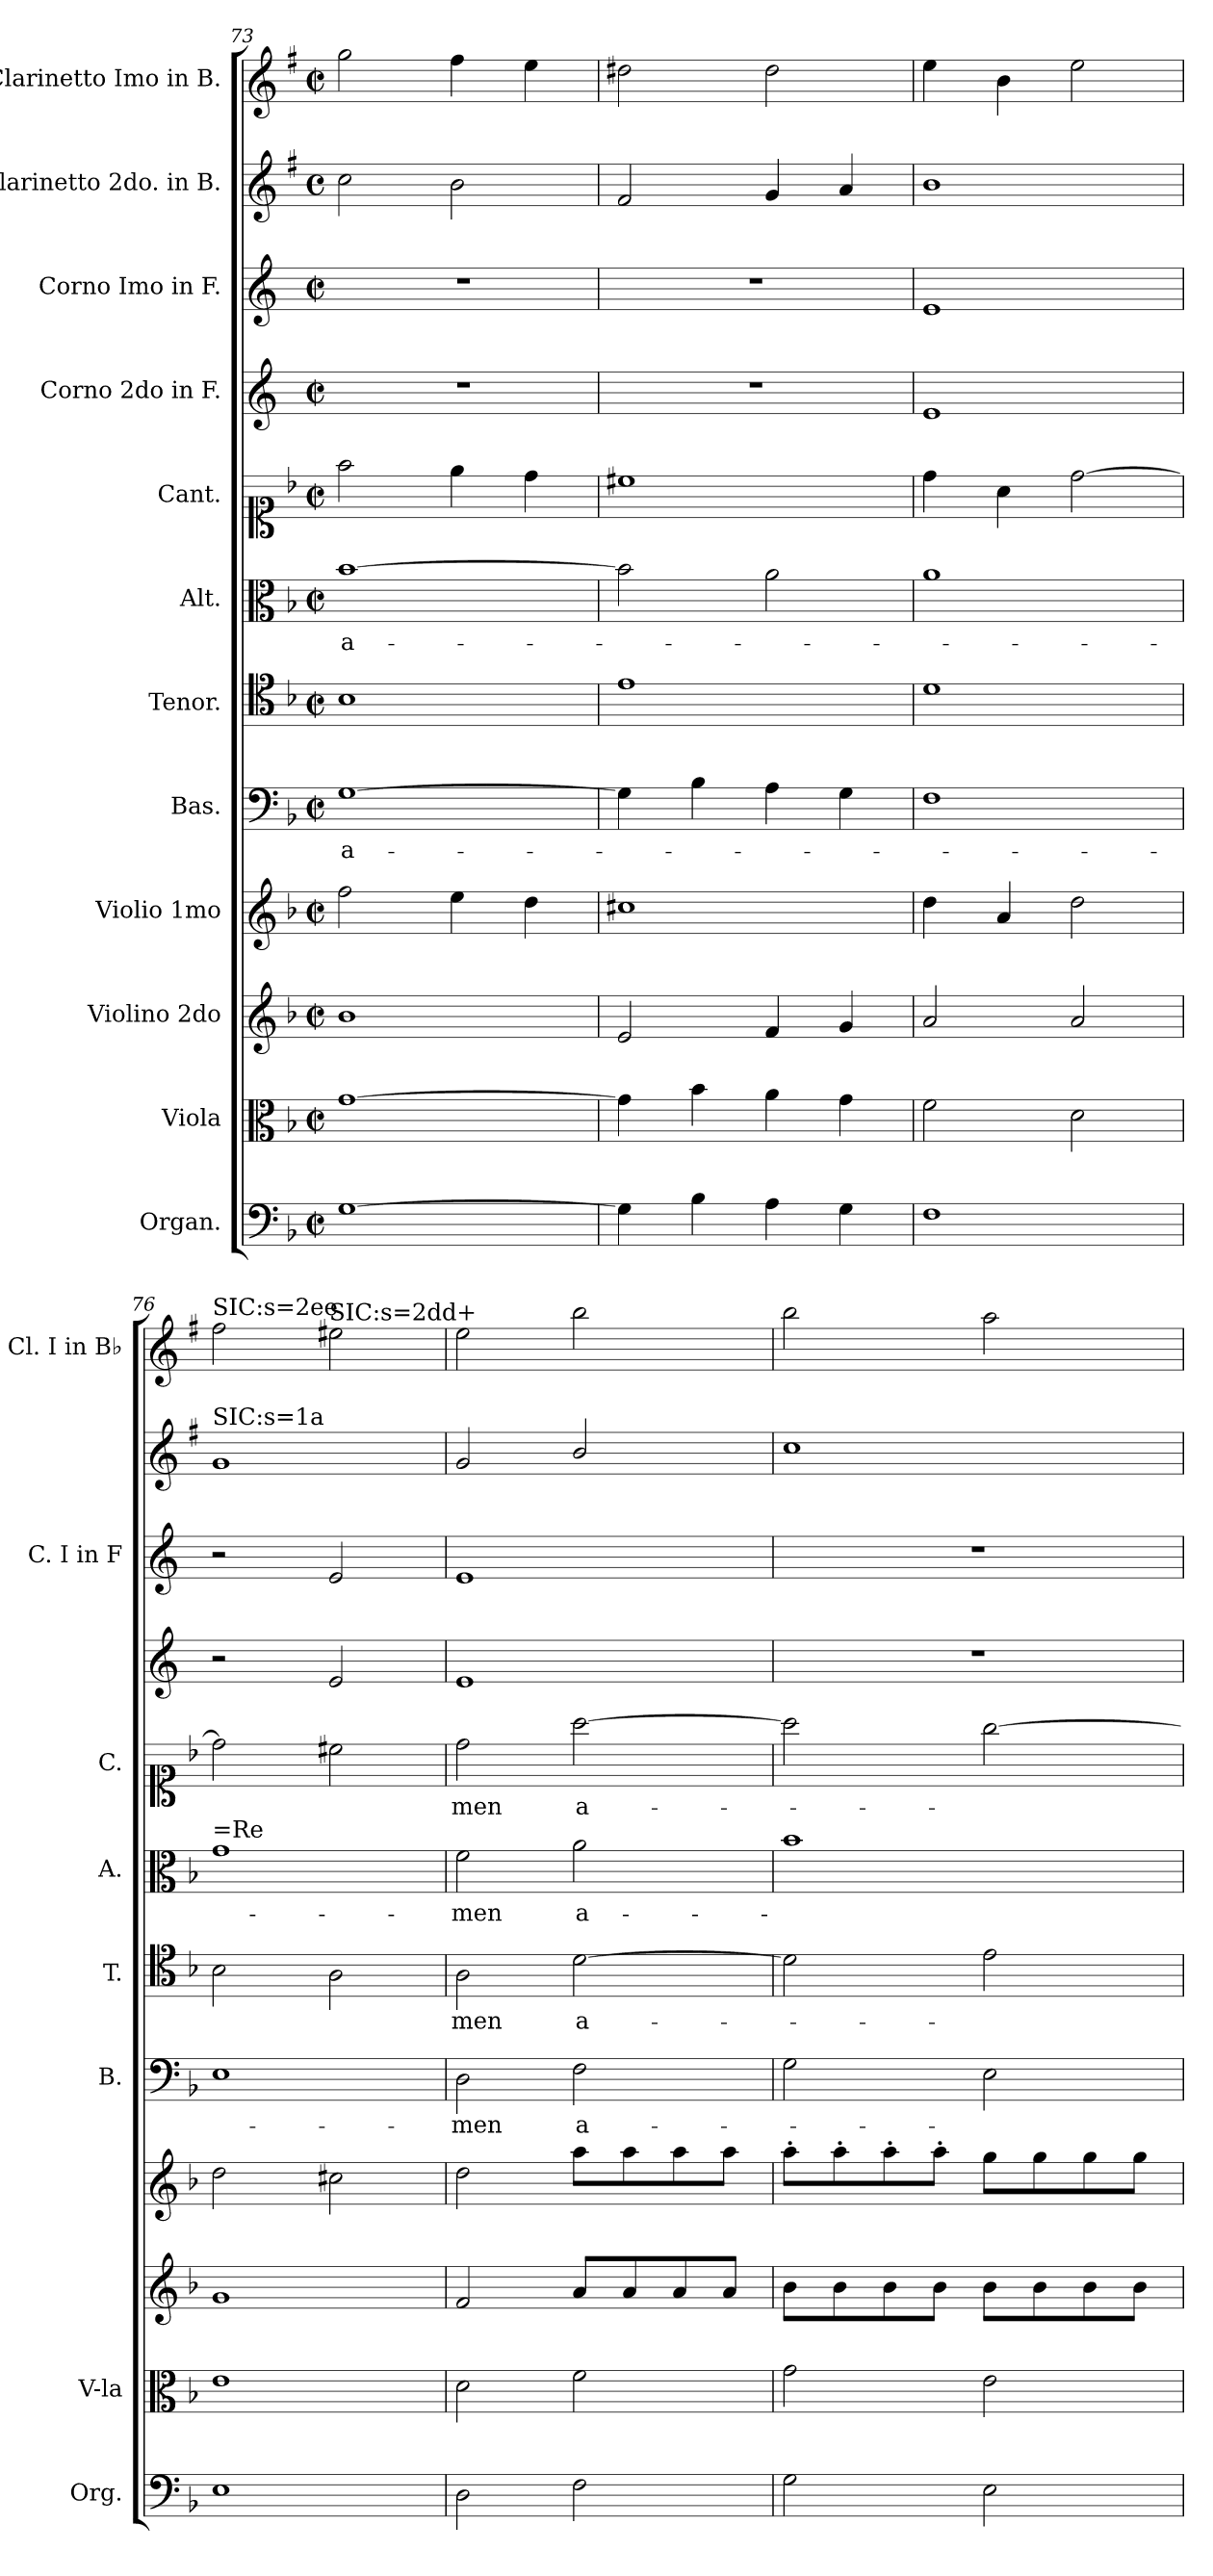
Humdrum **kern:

**kern	**kern	**kern	**kern	**kern	**text	**kern	**text	**kern	**text	**kern	**text	**kern	**kern	**kern	**kern
*part12	*part11	*part10	*part9	*part8	*part8	*part7	*part7	*part6	*part6	*part5	*part5	*part4	*part3	*part2	*part1
*staff12	*staff11	*staff10	*staff9	*staff8	*staff8	*staff7	*staff7	*staff6	*staff6	*staff5	*staff5	*staff4	*staff3	*staff2	*staff1
*I"Organ.	*I"Viola	*I"Violino 2do	*I"Violio 1mo	*I"Bas.	*	*I"Tenor.	*	*I"Alt.	*	*I"Cant.	*	*I"Corno 2do in F.	*I"Corno Imo in F.	*I"Clarinetto 2do. in B.	*I"Clarinetto Imo in B.
*I'Org.	*I'V-la	*	*	*I'B.	*	*I'T.	*	*I'A.	*	*I'C.	*	*	*I'C. I in F	*	*I'Cl. I in B♭
*clefF4	*clefC3	*clefG2	*clefG2	*clefF4	*	*clefC4	*	*clefC3	*	*clefC1	*	*clefG2	*clefG2	*clefG2	*clefG2
*	*	*	*	*	*	*	*	*	*	*	*	*ITrd4c7	*ITrd4c7	*ITrd1c2	*ITrd1c2
*k[b-]	*k[b-]	*k[b-]	*k[b-]	*k[b-]	*	*k[b-]	*	*k[b-]	*	*k[b-]	*	*k[b-]	*k[b-]	*k[b-]	*k[b-]
*d:	*d:	*d:	*d:	*d:	*	*d:	*	*d:	*	*d:	*	*d:	*d:	*d:	*d:
*M2/2	*M2/2	*M2/2	*M2/2	*M2/2	*	*M2/2	*	*M2/2	*	*M2/2	*	*M2/2	*M2/2	*M2/2	*M2/2
*met(c|)	*met(c|)	*met(c|)	*met(c|)	*met(c|)	*	*met(c|)	*	*met(c|)	*	*met(c|)	*	*met(c|)	*met(c|)	*met(c)	*met(c|)
=73	=73	=73	=73	=73	=73	=73	=73	=73	=73	=73	=73	=73	=73	=73	=73
[1G	[1g	1b-	2ff\	[1G	a-	1B-	.	[1b-	a-	2ff\	.	1r	1r	2b-\	2ff\
.	.	.	4ee\	.	.	.	.	.	.	4ee\	.	.	.	2a\	4ee\
.	.	.	4dd\	.	.	.	.	.	.	4dd\	.	.	.	.	4dd\
=74	=74	=74	=74	=74	=74	=74	=74	=74	=74	=74	=74	=74	=74	=74	=74
4G\]	4g\]	2e/	1cc#X	4G\]	.	1e	.	2b-\]	.	1cc#X	.	1r	1r	2e/	2cc#X\
4B-\	4b-\	.	.	4B-\	.	.	.	.	.	.	.	.	.	.	.
4A\	4a\	4f/	.	4A\	.	.	.	2a\	.	.	.	.	.	4f/	2cc#\
4G\	4g\	4g/	.	4G\	.	.	.	.	.	.	.	.	.	4g/	.
=75	=75	=75	=75	=75	=75	=75	=75	=75	=75	=75	=75	=75	=75	=75	=75
1F	2f\	2a/	4dd\	1F	.	1d	.	1a	.	4dd\	.	1A	1A	1a	4dd\
.	.	.	4a/	.	.	.	.	.	.	4a\	.	.	.	.	4a\
.	2d\	2a/	2dd\	.	.	.	.	.	.	[2dd\	.	.	.	.	2dd\
=76	=76	=76	=76	=76	=76	=76	=76	=76	=76	=76	=76	=76	=76	=76	=76
!	!	!	!	!	!	!	!	!	!	!	!	!	!	!	!LO:TX:a:t=SIC&colon;s=2ee
!	!	!	!	!	!	!	!	!	!	!	!	!	!	!LO:TX:a:t=SIC&colon;s=1a	!
!	!	!	!	!	!	!	!	!LO:TX:a:t==Re	!	!	!	!	!	!	!
1E	1e	1g	2dd\	1E	.	2B-\	.	1g	.	2dd\]	.	2r	2r	1f	2ee\
!	!	!	!	!	!	!	!	!	!	!	!	!	!	!	!LO:TX:a:t=SIC&colon;s=2dd+
.	.	.	2cc#X\	.	.	2A\	.	.	.	2cc#X\	.	2A/	2A/	.	2dd#X\
=77	=77	=77	=77	=77	=77	=77	=77	=77	=77	=77	=77	=77	=77	=77	=77
2D\	2d\	2f/	2dd\	2D\	-men	2A\	men	2f\	-men	2dd\	-men	1A	1A	2f/	2dd\
2F\	2f\	8a/L	8aa\L	2F\	a-	[2d\	a-	2a\	a-	[2aa\	a-	.	.	2a/	2aa\
.	.	8a/	8aa\	.	.	.	.	.	.	.	.	.	.	.	.
.	.	8a/	8aa\	.	.	.	.	.	.	.	.	.	.	.	.
.	.	8a/J	8aa\J	.	.	.	.	.	.	.	.	.	.	.	.
=78	=78	=78	=78	=78	=78	=78	=78	=78	=78	=78	=78	=78	=78	=78	=78
2G\	2g\	8b-\L	8aa'\L	2G\	.	2d\]	.	1b-	.	2aa\]	.	1r	1r	1b-	2aa\
.	.	8b-\	8aa'\	.	.	.	.	.	.	.	.	.	.	.	.
.	.	8b-\	8aa'\	.	.	.	.	.	.	.	.	.	.	.	.
.	.	8b-\J	8aa'\J	.	.	.	.	.	.	.	.	.	.	.	.
2E\	2e\	8b-\L	8gg\L	2E\	.	2e\	.	.	.	[2gg\	.	.	.	.	2gg\
.	.	8b-\	8gg\	.	.	.	.	.	.	.	.	.	.	.	.
.	.	8b-\	8gg\	.	.	.	.	.	.	.	.	.	.	.	.
.	.	8b-\J	8gg\J	.	.	.	.	.	.	.	.	.	.	.	.
=	=	=	=	=	=	=	=	=	=	=	=	=	=	=	=
*-	*-	*-	*-	*-	*-	*-	*-	*-	*-	*-	*-	*-	*-	*-	*-
